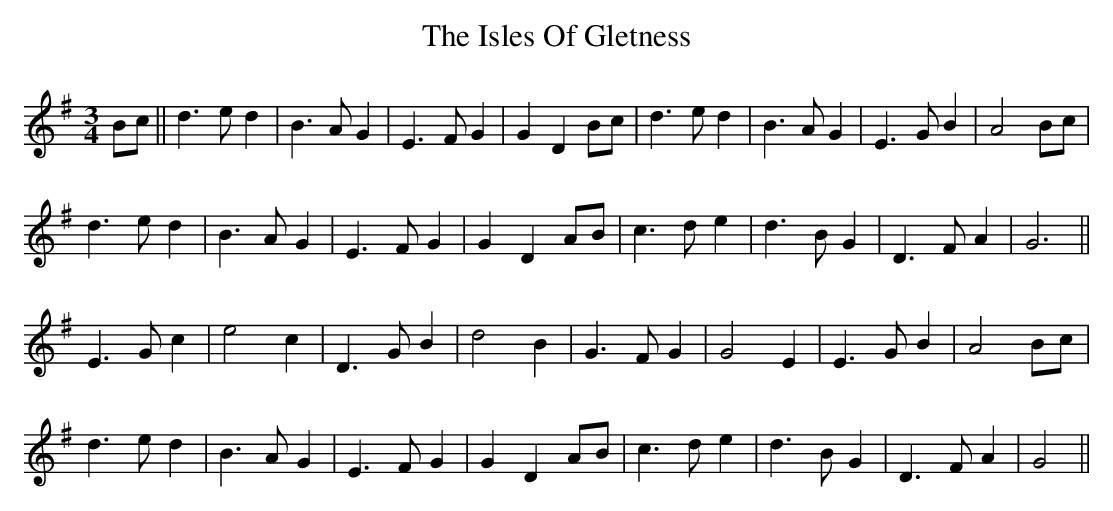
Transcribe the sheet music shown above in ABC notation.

X:1
T: The Isles Of Gletness
M: 3/4
L: 1/8
K: Gmaj
Bc||d2>e2 d2|B2>A2 G2|E2>F2 G2|G2D2 Bc|d2>e2 d2|B2>A2 G2|E2>G2 B2|A4 Bc|
d2>e2 d2|B2>A2 G2|E2>F2 G2|G2D2 AB|c2>d2 e2|d2>B2 G2|D2>F2 A2|G6||
E2>G2 c2|e4 c2|D2>G2 B2|d4 B2|G2>F2 G2|G4 E2|E2>G2 B2|A4 Bc|
d2>e2 d2|B2>A2 G2|E2>F2 G2|G2D2 AB|c2>d2 e2|d2>B2 G2|D2>F2 A2|G4||
